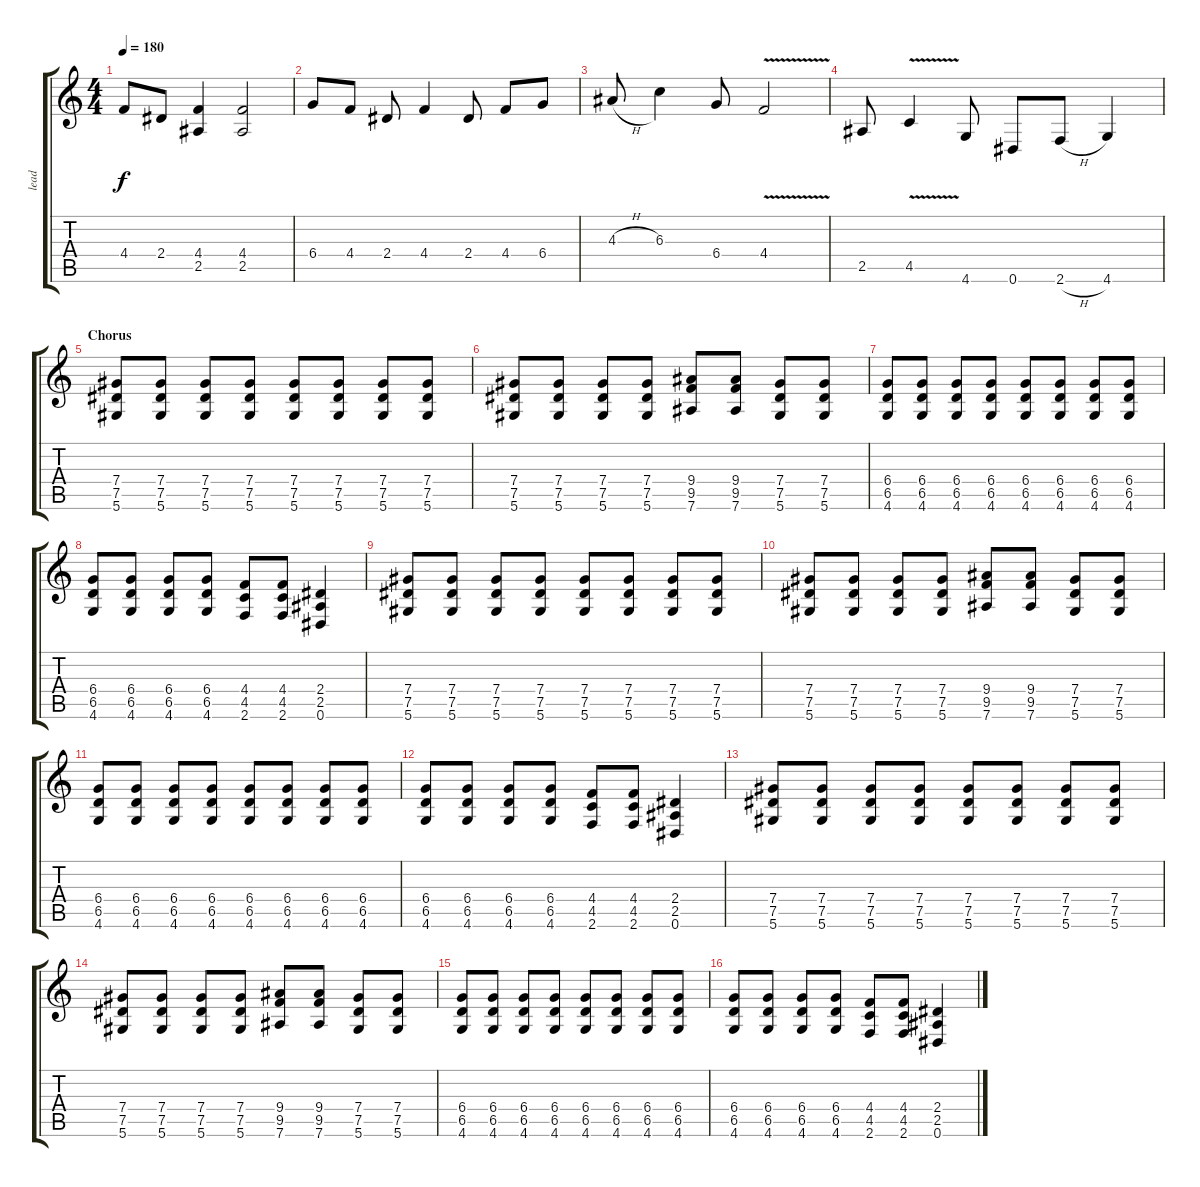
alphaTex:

\track ("lead" "lead") {instrument distortionguitar}
\staff {score tabs}
\tuning (Eb4 Bb3 Gb3 Db3 Ab2 Eb2) {hide}
\ts (4 4)
\tempo 180
\clef g2
\ks c
4.4.8{dy f} 2.4.8 (4.4 2.5).4 (4.4 2.5).2 |
6.4.8 4.4.8 2.4.8 4.4.4 2.4.8 4.4.8 6.4.8 |
4.3{h}.8 6.3.4 6.4.8 4.4{v}.2 |
2.5.8 4.5{v}.4 4.6.8 0.6.8 2.6{h}.8 4.6.4 |
\section ("" "Chorus")
(7.4 7.5 5.6).8 (7.4 7.5 5.6).8 (7.4 7.5 5.6).8 (7.4 7.5 5.6).8 (7.4 7.5 5.6).8 (7.4 7.5 5.6).8 (7.4 7.5 5.6).8 (7.4 7.5 5.6).8 |
(7.4 7.5 5.6).8 (7.4 7.5 5.6).8 (7.4 7.5 5.6).8 (7.4 7.5 5.6).8 (9.4 9.5 7.6).8 (9.4 9.5 7.6).8 (7.4 7.5 5.6).8 (7.4 7.5 5.6).8 |
(6.4 6.5 4.6).8 (6.4 6.5 4.6).8 (6.4 6.5 4.6).8 (6.4 6.5 4.6).8 (6.4 6.5 4.6).8 (6.4 6.5 4.6).8 (6.4 6.5 4.6).8 (6.4 6.5 4.6).8 |
(6.4 6.5 4.6).8 (6.4 6.5 4.6).8 (6.4 6.5 4.6).8 (6.4 6.5 4.6).8 (4.4 4.5 2.6).8 (4.4 4.5 2.6).8 (2.4 2.5 0.6).4 |
(7.4 7.5 5.6).8 (7.4 7.5 5.6).8 (7.4 7.5 5.6).8 (7.4 7.5 5.6).8 (7.4 7.5 5.6).8 (7.4 7.5 5.6).8 (7.4 7.5 5.6).8 (7.4 7.5 5.6).8 |
(7.4 7.5 5.6).8 (7.4 7.5 5.6).8 (7.4 7.5 5.6).8 (7.4 7.5 5.6).8 (9.4 9.5 7.6).8 (9.4 9.5 7.6).8 (7.4 7.5 5.6).8 (7.4 7.5 5.6).8 |
(6.4 6.5 4.6).8 (6.4 6.5 4.6).8 (6.4 6.5 4.6).8 (6.4 6.5 4.6).8 (6.4 6.5 4.6).8 (6.4 6.5 4.6).8 (6.4 6.5 4.6).8 (6.4 6.5 4.6).8 |
(6.4 6.5 4.6).8 (6.4 6.5 4.6).8 (6.4 6.5 4.6).8 (6.4 6.5 4.6).8 (4.4 4.5 2.6).8 (4.4 4.5 2.6).8 (2.4 2.5 0.6).4 |
(7.4 7.5 5.6).8 (7.4 7.5 5.6).8 (7.4 7.5 5.6).8 (7.4 7.5 5.6).8 (7.4 7.5 5.6).8 (7.4 7.5 5.6).8 (7.4 7.5 5.6).8 (7.4 7.5 5.6).8 |
(7.4 7.5 5.6).8 (7.4 7.5 5.6).8 (7.4 7.5 5.6).8 (7.4 7.5 5.6).8 (9.4 9.5 7.6).8 (9.4 9.5 7.6).8 (7.4 7.5 5.6).8 (7.4 7.5 5.6).8 |
(6.4 6.5 4.6).8 (6.4 6.5 4.6).8 (6.4 6.5 4.6).8 (6.4 6.5 4.6).8 (6.4 6.5 4.6).8 (6.4 6.5 4.6).8 (6.4 6.5 4.6).8 (6.4 6.5 4.6).8 |
(6.4 6.5 4.6).8 (6.4 6.5 4.6).8 (6.4 6.5 4.6).8 (6.4 6.5 4.6).8 (4.4 4.5 2.6).8 (4.4 4.5 2.6).8 (2.4 2.5 0.6).4
